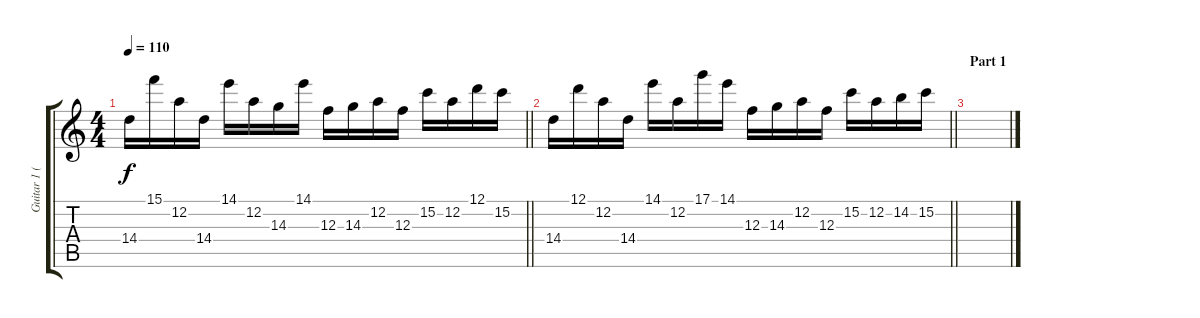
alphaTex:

\track ("Guitar 1 (Acoustic)" "Guitar 1 (") {instrument electricguitarjazz}
\staff {score tabs}
\tuning (D4 A3 F3 C3 G2 D2) {hide}
\ts (4 4)
\tempo 110
\clef g2
\barLineRight lightlight
\ks c
14.4.16{dy f} 15.1.16 12.2.16 14.4.16 14.1.16 12.2.16 14.3.16 14.1.16 12.3.16 14.3.16 12.2.16 12.3.16 15.2.16 12.2.16 12.1.16 15.2.16 |
\barLineRight lightlight
14.4.16 12.1.16 12.2.16 14.4.16 14.1.16 12.2.16 17.1.16 14.1.16 12.3.16 14.3.16 12.2.16 12.3.16 15.2.16 12.2.16 14.2.16 15.2.16 |
\section ("" "Part 1")
